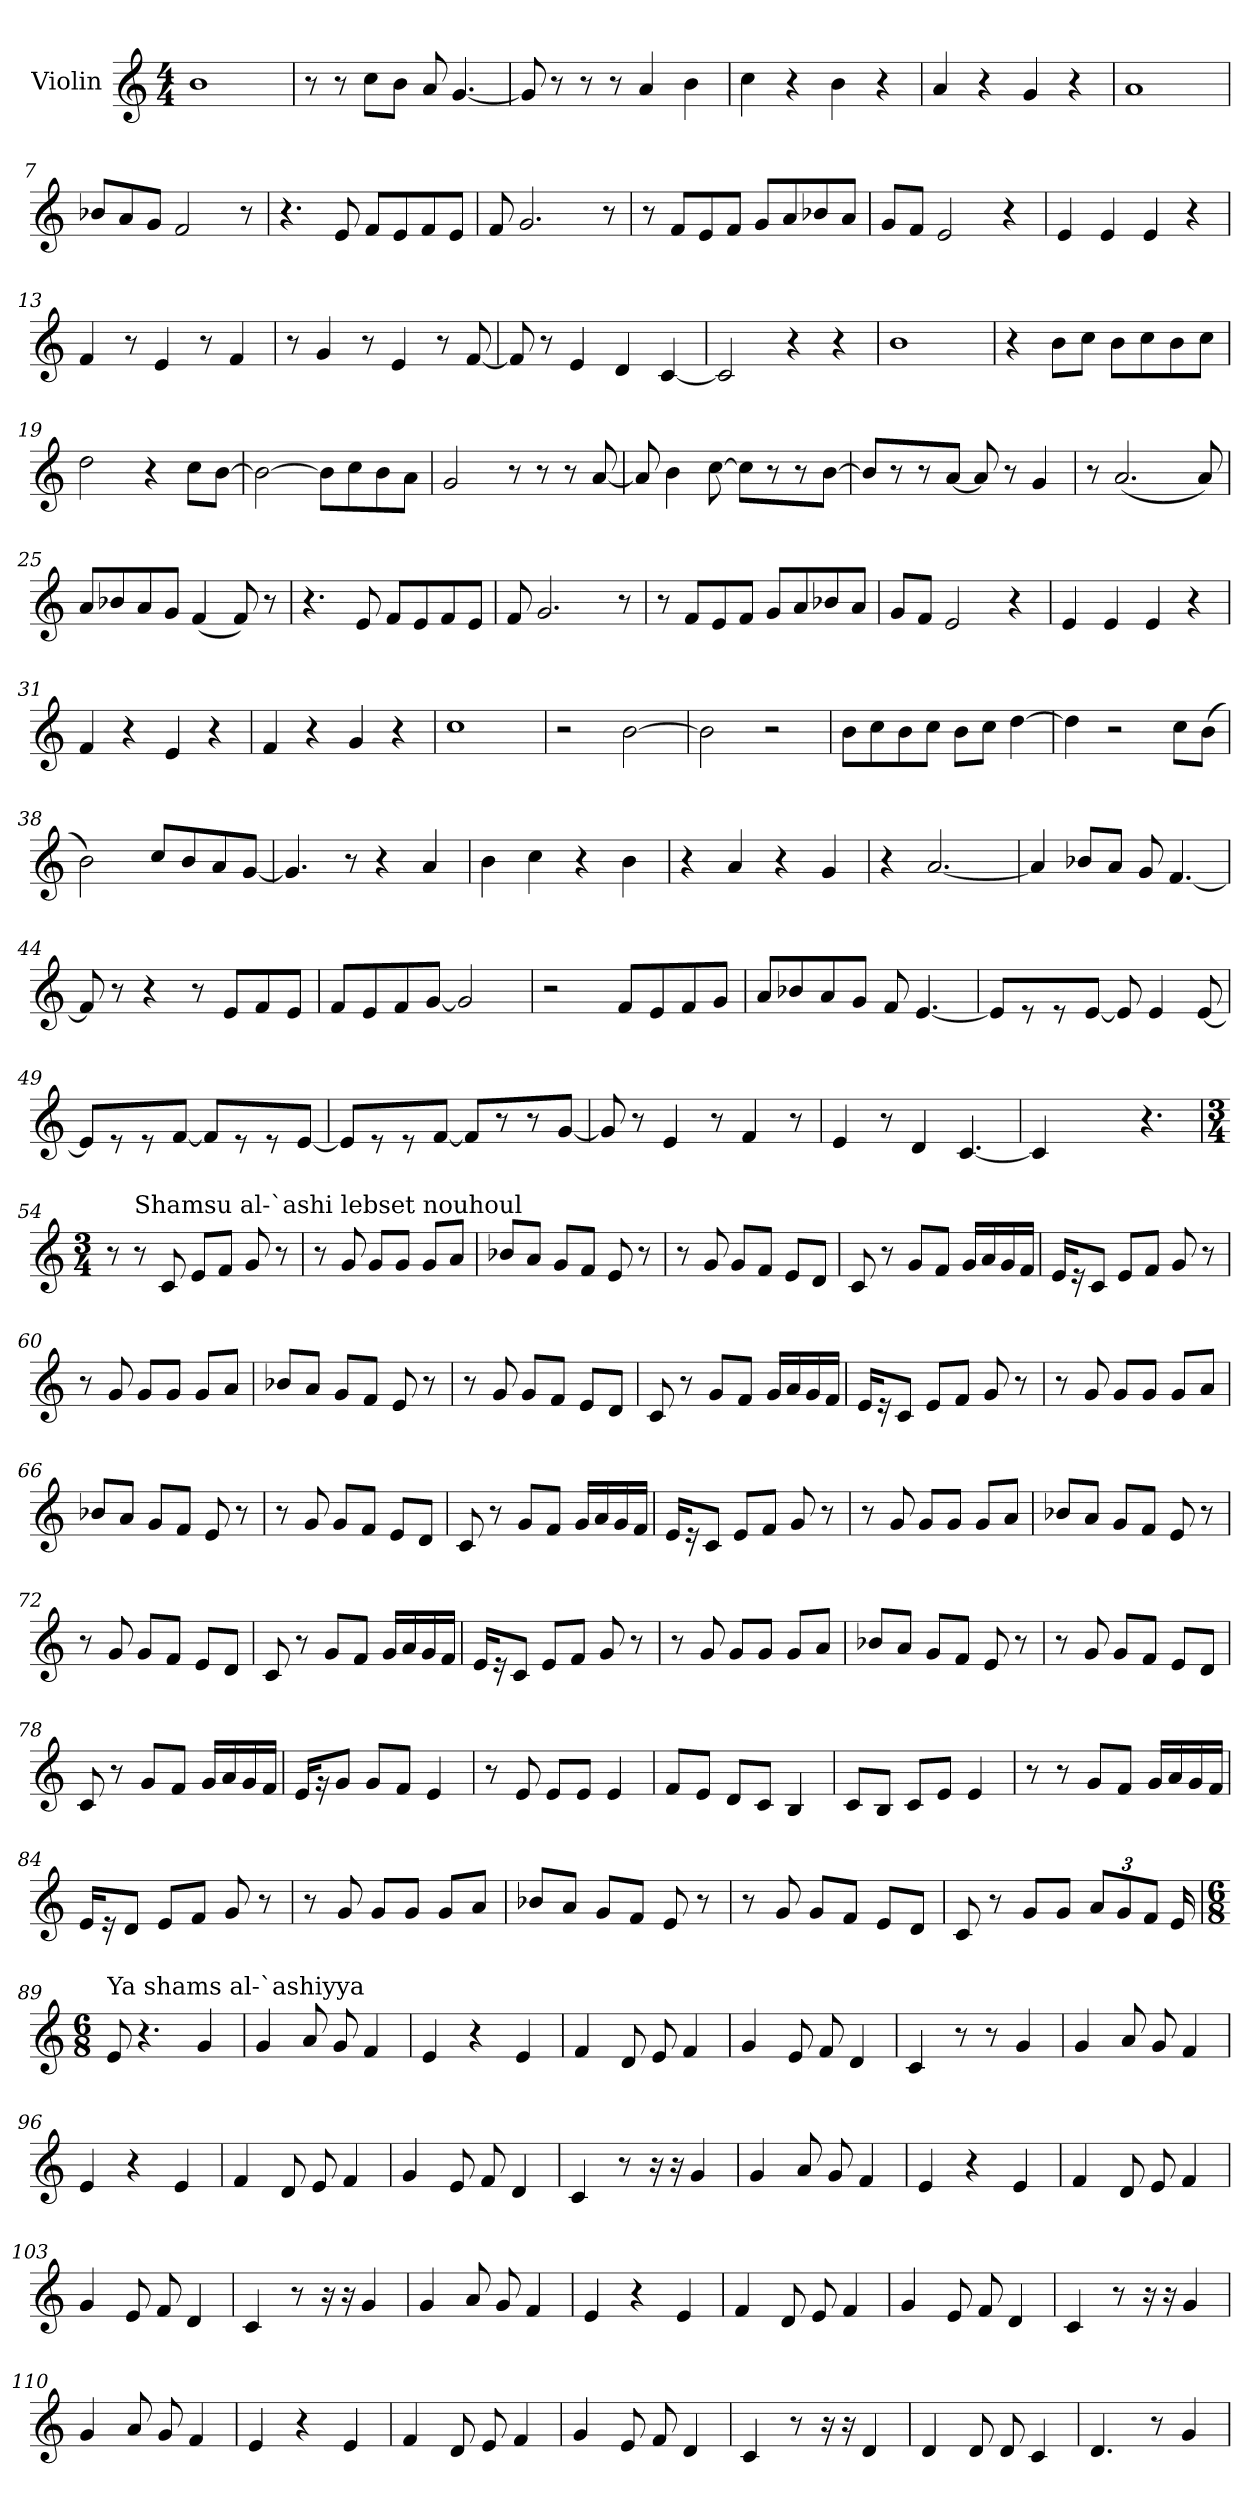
**kern
*part1
*staff1
*I"Violin
*clefG2
*k[]
*C:
*M4/4
*MM120
=1
1b
=2
8r
8r
8cc\L
8b\J
8a/
[4.g/
=3
8g/]
8r
8r
8r
4a/
4b\
=4
4cc\
4r
4b\
4r
=5
4a/
4r
4g/
4r
!!LO:LB:g=z
=6
1a
=7
8b-X/L
8a/
8g/J
2f/
8r
=8
4.r
8e/
8f/L
8e/
8f/
8e/J
=9
8f/
2.g/
8r
=10
8r
8f/L
8e/
8f/J
8g/L
8a/
8b-X/
8a/J
=11
8g/L
8f/J
2e/
4r
!!LO:LB:g=z
=12
4e/
4e/
4e/
4r
=13
4f/
8r
4e/
8r
4f/
=14
8r
4g/
8r
4e/
8r
[8f/
=15
8f/]
8r
4e/
4d/
[4c/
=16
2c/]
4r
4r
=17
1b
!!LO:LB:g=z
=18
4r
8b\L
8cc\J
8b\L
8cc\
8b\
8cc\J
=19
2dd\
4r
8cc\L
[8b\J
=20
2b\_
8b\L]
8cc\
8b\
8a\J
=21
2g/
8r
8r
8r
[8a/
=22
8a/]
4b\
[8cc\
8cc\L]
8r
8r
[8b\J
!!LO:LB:g=z
=23
8b/L]
8r
8r
[8a/J
8a/]
8r
4g/
=24
8r
(2.a/
8a/)
=25
8a/L
8b-X/
8a/
8g/J
(4f/
8f/)
8r
=26
4.r
8e/
8f/L
8e/
8f/
8e/J
=27
8f/
2.g/
8r
!!LO:LB:g=z
=28
8r
8f/L
8e/
8f/J
8g/L
8a/
8b-X/
8a/J
=29
8g/L
8f/J
2e/
4r
=30
4e/
4e/
4e/
4r
=31
4f/
4r
4e/
4r
=32
4f/
4r
4g/
4r
=33
1cc
!!LO:LB:g=z
=34
2r
[2b\
=35
2b\]
2r
=36
8b\L
8cc\
8b\
8cc\J
8b\L
8cc\J
[4dd\
=37
4dd\]
2r
8cc\L
(8b\J
=38
2b\)
8cc/L
8b/
8a/
[8g/J
=39
4.g/]
8r
4r
4a/
!!LO:LB:g=z
=40
4b\
4cc\
4r
4b\
=41
4r
4a/
4r
4g/
=42
4r
[2.a/
=43
4a/]
8b-X/L
8a/J
8g/
[4.f/
=44
8f/]
8r
4r
8r
8e/L
8f/
8e/J
!!LO:PB:g=z
=45
8f/L
8e/
8f/
[8g/J
2g/]
=46
2r
8f/L
8e/
8f/
8g/J
=47
8a/L
8b-X/
8a/
8g/J
8f/
[4.e/
=48
8e/L]
8r
8r
[8e/J
8e/]
4e/
[8e/
=49
8e/L]
8r
8r
[8f/J
8f/L]
8r
8r
[8e/J
!!LO:LB:g=z
=50
8e/L]
8r
8r
[8f/J
8f/L]
8r
8r
[8g/J
=51
8g/]
8r
4e/
8r
4f/
8r
=52
4e/
8r
4d/
[4.c/
=53
4c/]
4.ryy
4.r
=54
*M3/4
*MM70
8r
!LO:TX:a:t=Shamsu al-`ashi lebset nouhoul
8r
8c/
8e/L
8f/J
8g/
8r
!!LO:LB:g=z
=55
8r
8g/
8g/L
8g/J
8g/L
8a/J
=56
8b-X/L
8a/J
8g/L
8f/J
8e/
8r
=57
8r
8g/
8g/L
8f/J
8e/L
8d/J
=58
8c/
8r
8g/L
8f/J
16g/LL
16a/
16g/
16f/JJ
=59
16e/KL
16r
8c/J
8e/L
8f/J
8g/
8r
!!LO:LB:g=z
=60
8r
8g/
8g/L
8g/J
8g/L
8a/J
=61
8b-X/L
8a/J
8g/L
8f/J
8e/
8r
=62
8r
8g/
8g/L
8f/J
8e/L
8d/J
=63
8c/
8r
8g/L
8f/J
16g/LL
16a/
16g/
16f/JJ
=64
16e/KL
16r
8c/J
8e/L
8f/J
8g/
8r
!!LO:LB:g=z
=65
8r
8g/
8g/L
8g/J
8g/L
8a/J
=66
8b-X/L
8a/J
8g/L
8f/J
8e/
8r
=67
8r
8g/
8g/L
8f/J
8e/L
8d/J
=68
8c/
8r
8g/L
8f/J
16g/LL
16a/
16g/
16f/JJ
=69
16e/KL
16r
8c/J
8e/L
8f/J
8g/
8r
!!LO:LB:g=z
=70
8r
8g/
8g/L
8g/J
8g/L
8a/J
=71
8b-X/L
8a/J
8g/L
8f/J
8e/
8r
=72
8r
8g/
8g/L
8f/J
8e/L
8d/J
=73
8c/
8r
8g/L
8f/J
16g/LL
16a/
16g/
16f/JJ
=74
16e/KL
16r
8c/J
8e/L
8f/J
8g/
8r
!!LO:LB:g=z
=75
8r
8g/
8g/L
8g/J
8g/L
8a/J
=76
8b-X/L
8a/J
8g/L
8f/J
8e/
8r
=77
8r
8g/
8g/L
8f/J
8e/L
8d/J
=78
8c/
8r
8g/L
8f/J
16g/LL
16a/
16g/
16f/JJ
=79
16e/KL
16r
8g/J
8g/L
8f/J
4e/
=80
8r
8e/
8e/L
8e/J
4e/
!!LO:LB:g=z
=81
8f/L
8e/J
8d/L
8c/J
4B/
=82
8c/L
8B/J
8c/L
8e/J
4e/
=83
8r
8r
8g/L
8f/J
16g/LL
16a/
16g/
16f/JJ
=84
16e/KL
16r
8d/J
8e/L
8f/J
8g/
8r
=85
8r
8g/
8g/L
8g/J
8g/L
8a/J
=86
8b-X/L
8a/J
8g/L
8f/J
8e/
8r
!!LO:PB:g=z
=87
8r
8g/
8g/L
8f/J
8e/L
8d/J
=88
8c/
8r
8g/L
8g/J
*Xbrackettup
12a/LL
12g/
12f/JJ
16e/
=89
*M6/8
*MM120
!LO:TX:a:t=Ya shams al-`ashiyya
8e/
4.r
4g/
=90
4g/
8a/
8g/
4f/
=91
4e/
4r
4e/
=92
4f/
8d/
8e/
4f/
!!LO:LB:g=z
=93
4g/
8e/
8f/
4d/
=94
4c/
8r
8r
4g/
=95
4g/
8a/
8g/
4f/
=96
4e/
4r
4e/
=97
4f/
8d/
8e/
4f/
=98
4g/
8e/
8f/
4d/
!!LO:LB:g=z
=99
4c/
8r
16r
16r
4g/
=100
4g/
8a/
8g/
4f/
=101
4e/
4r
4e/
=102
4f/
8d/
8e/
4f/
=103
4g/
8e/
8f/
4d/
=104
4c/
8r
16r
16r
4g/
!!LO:LB:g=z
=105
4g/
8a/
8g/
4f/
=106
4e/
4r
4e/
=107
4f/
8d/
8e/
4f/
=108
4g/
8e/
8f/
4d/
=109
4c/
8r
16r
16r
4g/
=110
4g/
8a/
8g/
4f/
=111
4e/
4r
4e/
!!LO:LB:g=z
=112
4f/
8d/
8e/
4f/
=113
4g/
8e/
8f/
4d/
=114
4c/
8r
16r
16r
4d/
=115
4d/
8d/
8d/
4c/
=116
4.d/
8r
4g/
=
*-
